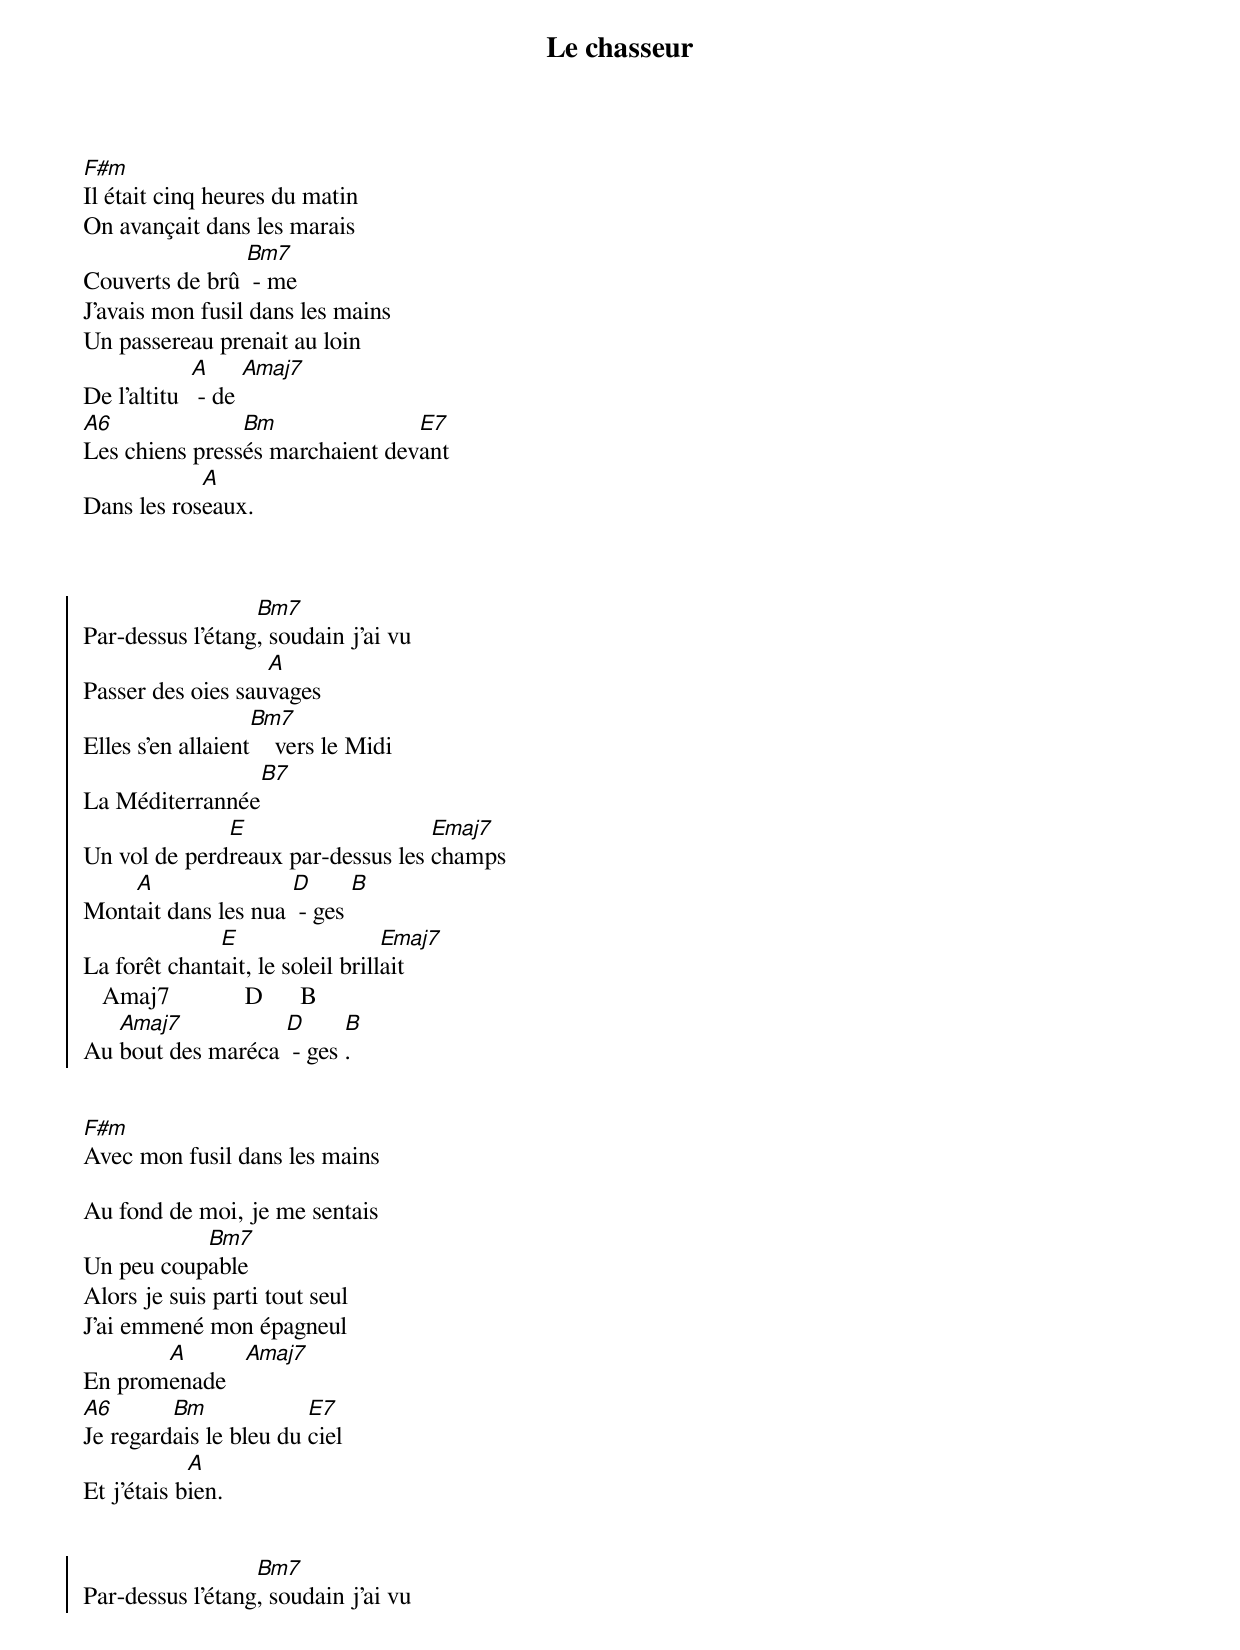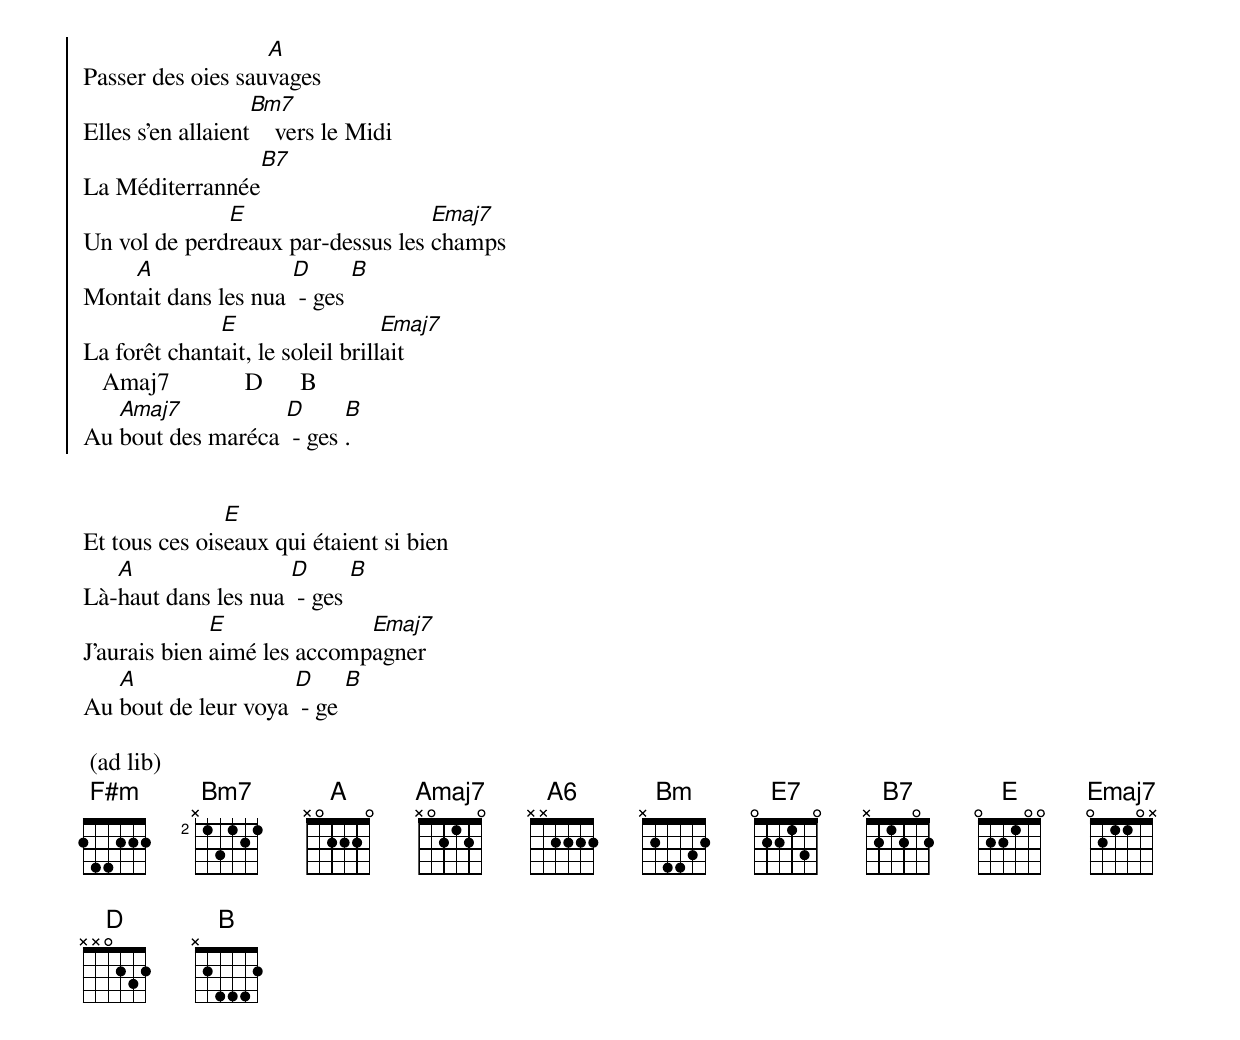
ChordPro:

{title: Le chasseur}
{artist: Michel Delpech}

[F#m]Il était cinq heures du matin
On avançait dans les marais
Couverts de brû [Bm7] - me
J'avais mon fusil dans les mains
Un passereau prenait au loin
De l'altitu  [A] - de [Amaj7]
[A6]Les chiens press[Bm]és marchaient dev[E7]ant
Dans les ros[A]eaux.


{soc}

Par-dessus l'étang[Bm7], soudain j'ai vu
Passer des oies sau[A]vages
Elles s'en allaient[Bm7]    vers le Midi
La Méditerrannée[B7]
Un vol de perd[E]reaux par-dessus les [Emaj7]champs
Mont[A]ait dans les nua [D] - ges [B]
La forêt chant[E]ait, le soleil brill[Emaj7]ait
   Amaj7            D      B
Au [Amaj7]bout des maréca [D] - ges [B].

{eoc}

[F#m]Avec mon fusil dans les mains

Au fond de moi, je me sentais
Un peu coup[Bm7]able
Alors je suis parti tout seul
J'ai emmené mon épagneul
En prom[A]enade   [Amaj7]
[A6]Je regard[Bm]ais le bleu du [E7]ciel
Et j'étais b[A]ien.

{soc}

Par-dessus l'étang[Bm7], soudain j'ai vu
Passer des oies sau[A]vages
Elles s'en allaient[Bm7]    vers le Midi
La Méditerrannée[B7]
Un vol de perd[E]reaux par-dessus les [Emaj7]champs
Mont[A]ait dans les nua [D] - ges [B]
La forêt chant[E]ait, le soleil brill[Emaj7]ait
   Amaj7            D      B
Au [Amaj7]bout des maréca [D] - ges [B].

{eoc}

Et tous ces ois[E]eaux qui étaient si bien
Là-[A]haut dans les nua [D] - ges [B]
J'aurais bien [E]aimé les accomp[Emaj7]agner
Au [A]bout de leur voya [D] - ge [B]

 (ad lib)
